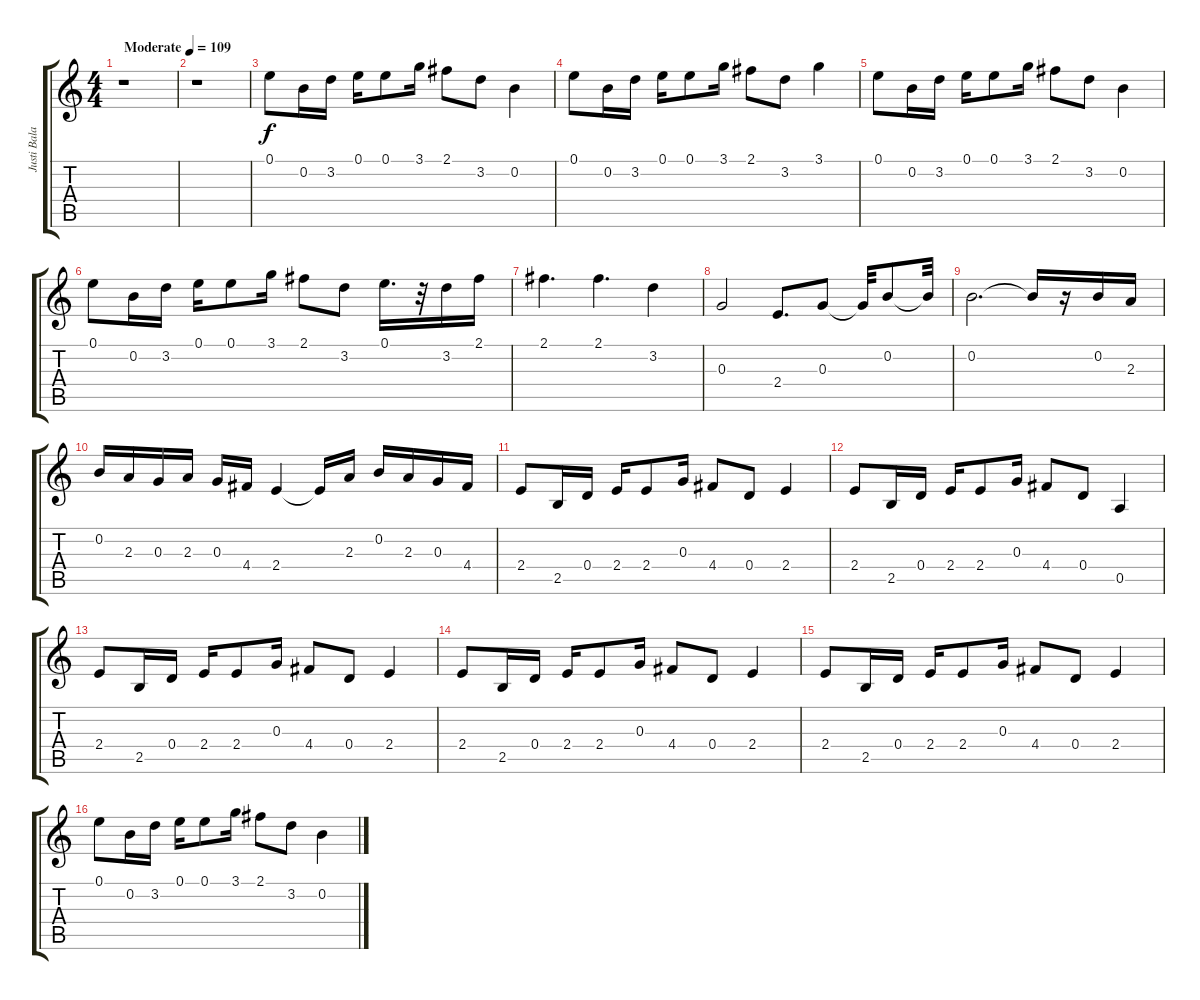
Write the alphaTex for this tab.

\track ("Justi Bala" "Justi Bala") {instrument distortionguitar}
\staff {score tabs}
\tuning (E4 B3 G3 D3 A2 E2) {hide}
\ts (4 4)
\tempo (109 "Moderate")
\clef g2
\ks c
r.1{dy f instrument distortionguitar} |
r.1 |
0.1.8 0.2.16 3.2.16 0.1.16 0.1.8 3.1.16 2.1.8 3.2.8 0.2.4 |
0.1.8 0.2.16 3.2.16 0.1.16 0.1.8 3.1.16 2.1.8 3.2.8 3.1.4 |
0.1.8 0.2.16 3.2.16 0.1.16 0.1.8 3.1.16 2.1.8 3.2.8 0.2.4 |
0.1.8 0.2.16 3.2.16 0.1.16 0.1.8 3.1.16 2.1.8 3.2.8 0.1.16{d} r.32 3.2.16 2.1.16 |
2.1.4{d} 2.1.4{d} 3.2.4 |
0.3.2 2.4.8{d} 0.3.8 0.3{t}.32 0.2.8 0.2{t}.32 |
0.2.2{d} 0.2{t}.16 r.16 0.2.16 2.3.16 |
0.2.16 2.3.16 0.3.16 2.3.16 0.3.16 4.4.16 2.4.4 2.4{t}.16 2.3.16 0.2.16 2.3.16 0.3.16 4.4.16 |
2.4.8{volume 12} 2.5.16 0.4.16 2.4.16 2.4.8 0.3.16 4.4.8 0.4.8 2.4.4 |
2.4.8 2.5.16 0.4.16 2.4.16 2.4.8 0.3.16 4.4.8 0.4.8 0.5.4 |
2.4.8 2.5.16 0.4.16 2.4.16 2.4.8 0.3.16 4.4.8 0.4.8 2.4.4 |
2.4.8 2.5.16 0.4.16 2.4.16 2.4.8 0.3.16 4.4.8 0.4.8 2.4.4 |
2.4.8 2.5.16 0.4.16 2.4.16 2.4.8 0.3.16 4.4.8 0.4.8 2.4.4 |
0.1.8{volume 12 balance 16} 0.2.16 3.2.16 0.1.16 0.1.8 3.1.16 2.1.8 3.2.8 0.2.4
